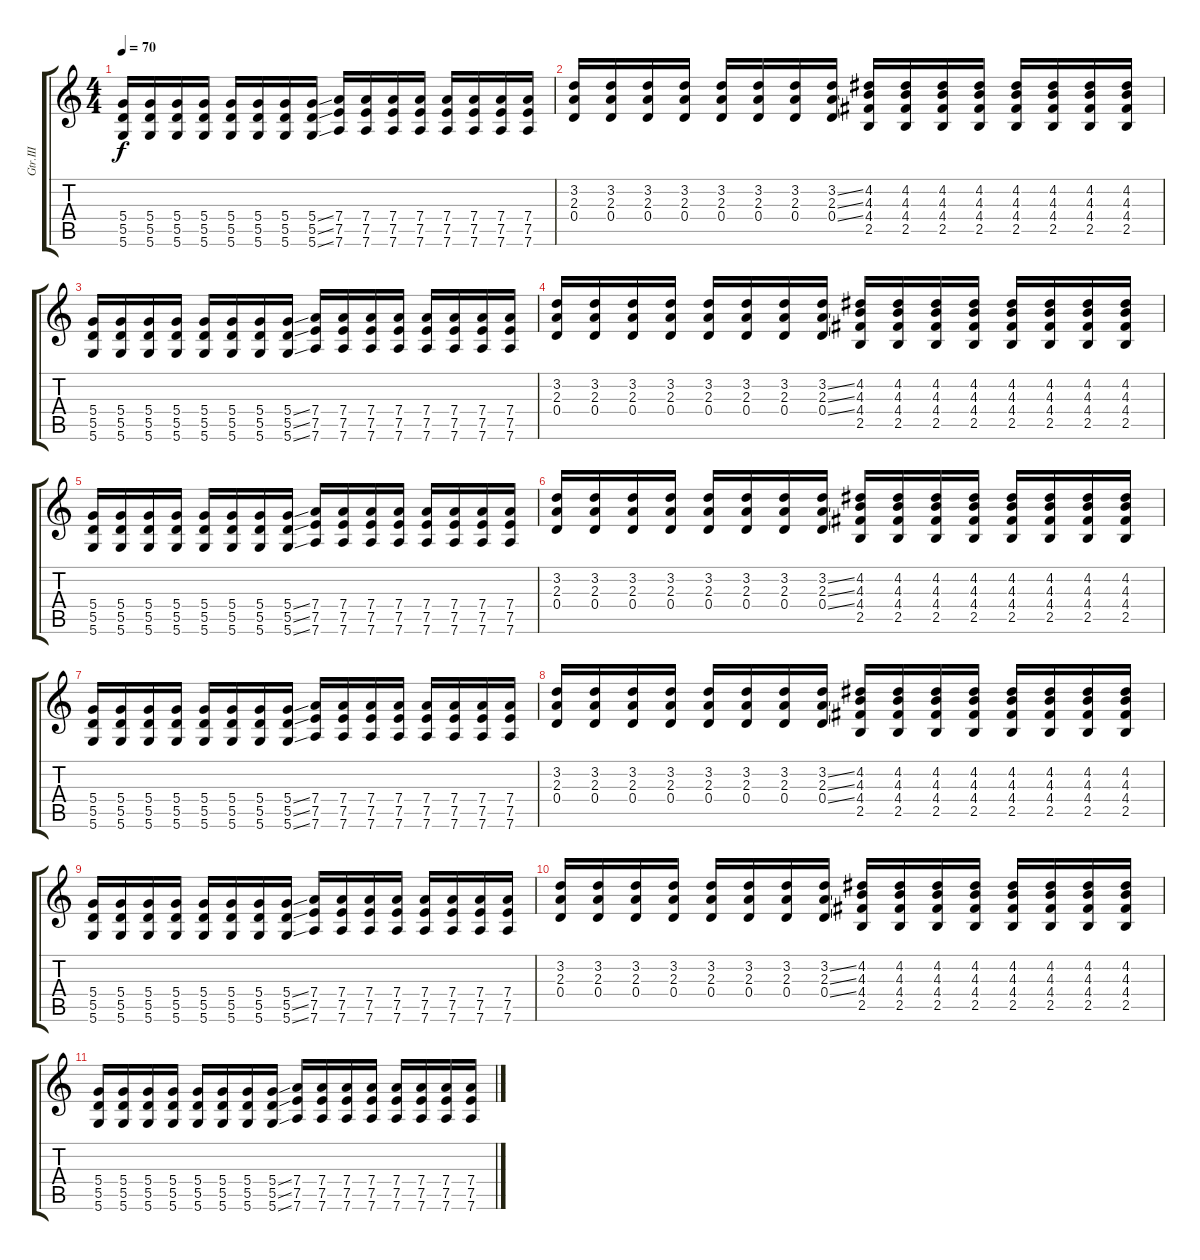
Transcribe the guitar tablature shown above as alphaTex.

\track ("Gtr.III" "Gtr.III") {instrument overdrivenguitar}
\staff {score tabs}
\tuning (E4 B3 G3 D3 A2 D2) {hide}
\ts (4 4)
\tempo 70
\clef g2
\ks c
(5.4 5.5 5.6).16{dy f} (5.4 5.5 5.6).16 (5.4 5.5 5.6).16 (5.4 5.5 5.6).16 (5.4 5.5 5.6).16 (5.4 5.5 5.6).16 (5.4 5.5 5.6).16 (5.4{ss} 5.5{ss} 5.6{ss}).16 (7.4 7.5 7.6).16 (7.4 7.5 7.6).16 (7.4 7.5 7.6).16 (7.4 7.5 7.6).16 (7.4 7.5 7.6).16 (7.4 7.5 7.6).16 (7.4 7.5 7.6).16 (7.4 7.5 7.6).16 |
(3.2 2.3 0.4).16 (3.2 2.3 0.4).16 (3.2 2.3 0.4).16 (3.2 2.3 0.4).16 (3.2 2.3 0.4).16 (3.2 2.3 0.4).16 (3.2 2.3 0.4).16 (3.2{ss} 2.3{ss} 0.4{ss}).16 (4.2 4.3 4.4 2.5).16 (4.2 4.3 4.4 2.5).16 (4.2 4.3 4.4 2.5).16 (4.2 4.3 4.4 2.5).16 (4.2 4.3 4.4 2.5).16 (4.2 4.3 4.4 2.5).16 (4.2 4.3 4.4 2.5).16 (4.2 4.3 4.4 2.5).16 |
(5.4 5.5 5.6).16 (5.4 5.5 5.6).16 (5.4 5.5 5.6).16 (5.4 5.5 5.6).16 (5.4 5.5 5.6).16 (5.4 5.5 5.6).16 (5.4 5.5 5.6).16 (5.4{ss} 5.5{ss} 5.6{ss}).16 (7.4 7.5 7.6).16 (7.4 7.5 7.6).16 (7.4 7.5 7.6).16 (7.4 7.5 7.6).16 (7.4 7.5 7.6).16 (7.4 7.5 7.6).16 (7.4 7.5 7.6).16 (7.4 7.5 7.6).16 |
(3.2 2.3 0.4).16 (3.2 2.3 0.4).16 (3.2 2.3 0.4).16 (3.2 2.3 0.4).16 (3.2 2.3 0.4).16 (3.2 2.3 0.4).16 (3.2 2.3 0.4).16 (3.2{ss} 2.3{ss} 0.4{ss}).16 (4.2 4.3 4.4 2.5).16 (4.2 4.3 4.4 2.5).16 (4.2 4.3 4.4 2.5).16 (4.2 4.3 4.4 2.5).16 (4.2 4.3 4.4 2.5).16 (4.2 4.3 4.4 2.5).16 (4.2 4.3 4.4 2.5).16 (4.2 4.3 4.4 2.5).16 |
(5.4 5.5 5.6).16 (5.4 5.5 5.6).16 (5.4 5.5 5.6).16 (5.4 5.5 5.6).16 (5.4 5.5 5.6).16 (5.4 5.5 5.6).16 (5.4 5.5 5.6).16 (5.4{ss} 5.5{ss} 5.6{ss}).16 (7.4 7.5 7.6).16 (7.4 7.5 7.6).16 (7.4 7.5 7.6).16 (7.4 7.5 7.6).16 (7.4 7.5 7.6).16 (7.4 7.5 7.6).16 (7.4 7.5 7.6).16 (7.4 7.5 7.6).16 |
(3.2 2.3 0.4).16 (3.2 2.3 0.4).16 (3.2 2.3 0.4).16 (3.2 2.3 0.4).16 (3.2 2.3 0.4).16 (3.2 2.3 0.4).16 (3.2 2.3 0.4).16 (3.2{ss} 2.3{ss} 0.4{ss}).16 (4.2 4.3 4.4 2.5).16 (4.2 4.3 4.4 2.5).16 (4.2 4.3 4.4 2.5).16 (4.2 4.3 4.4 2.5).16 (4.2 4.3 4.4 2.5).16 (4.2 4.3 4.4 2.5).16 (4.2 4.3 4.4 2.5).16 (4.2 4.3 4.4 2.5).16 |
(5.4 5.5 5.6).16 (5.4 5.5 5.6).16 (5.4 5.5 5.6).16 (5.4 5.5 5.6).16 (5.4 5.5 5.6).16 (5.4 5.5 5.6).16 (5.4 5.5 5.6).16 (5.4{ss} 5.5{ss} 5.6{ss}).16 (7.4 7.5 7.6).16 (7.4 7.5 7.6).16 (7.4 7.5 7.6).16 (7.4 7.5 7.6).16 (7.4 7.5 7.6).16 (7.4 7.5 7.6).16 (7.4 7.5 7.6).16 (7.4 7.5 7.6).16 |
(3.2 2.3 0.4).16 (3.2 2.3 0.4).16 (3.2 2.3 0.4).16 (3.2 2.3 0.4).16 (3.2 2.3 0.4).16 (3.2 2.3 0.4).16 (3.2 2.3 0.4).16 (3.2{ss} 2.3{ss} 0.4{ss}).16 (4.2 4.3 4.4 2.5).16 (4.2 4.3 4.4 2.5).16 (4.2 4.3 4.4 2.5).16 (4.2 4.3 4.4 2.5).16 (4.2 4.3 4.4 2.5).16 (4.2 4.3 4.4 2.5).16 (4.2 4.3 4.4 2.5).16 (4.2 4.3 4.4 2.5).16 |
(5.4 5.5 5.6).16 (5.4 5.5 5.6).16 (5.4 5.5 5.6).16 (5.4 5.5 5.6).16 (5.4 5.5 5.6).16 (5.4 5.5 5.6).16 (5.4 5.5 5.6).16 (5.4{ss} 5.5{ss} 5.6{ss}).16 (7.4 7.5 7.6).16 (7.4 7.5 7.6).16 (7.4 7.5 7.6).16 (7.4 7.5 7.6).16 (7.4 7.5 7.6).16 (7.4 7.5 7.6).16 (7.4 7.5 7.6).16 (7.4 7.5 7.6).16 |
(3.2 2.3 0.4).16 (3.2 2.3 0.4).16 (3.2 2.3 0.4).16 (3.2 2.3 0.4).16 (3.2 2.3 0.4).16 (3.2 2.3 0.4).16 (3.2 2.3 0.4).16 (3.2{ss} 2.3{ss} 0.4{ss}).16 (4.2 4.3 4.4 2.5).16 (4.2 4.3 4.4 2.5).16 (4.2 4.3 4.4 2.5).16 (4.2 4.3 4.4 2.5).16 (4.2 4.3 4.4 2.5).16 (4.2 4.3 4.4 2.5).16 (4.2 4.3 4.4 2.5).16 (4.2 4.3 4.4 2.5).16 |
(5.4 5.5 5.6).16 (5.4 5.5 5.6).16 (5.4 5.5 5.6).16 (5.4 5.5 5.6).16 (5.4 5.5 5.6).16 (5.4 5.5 5.6).16 (5.4 5.5 5.6).16 (5.4{ss} 5.5{ss} 5.6{ss}).16 (7.4 7.5 7.6).16 (7.4 7.5 7.6).16 (7.4 7.5 7.6).16 (7.4 7.5 7.6).16 (7.4 7.5 7.6).16 (7.4 7.5 7.6).16 (7.4 7.5 7.6).16 (7.4 7.5 7.6).16
